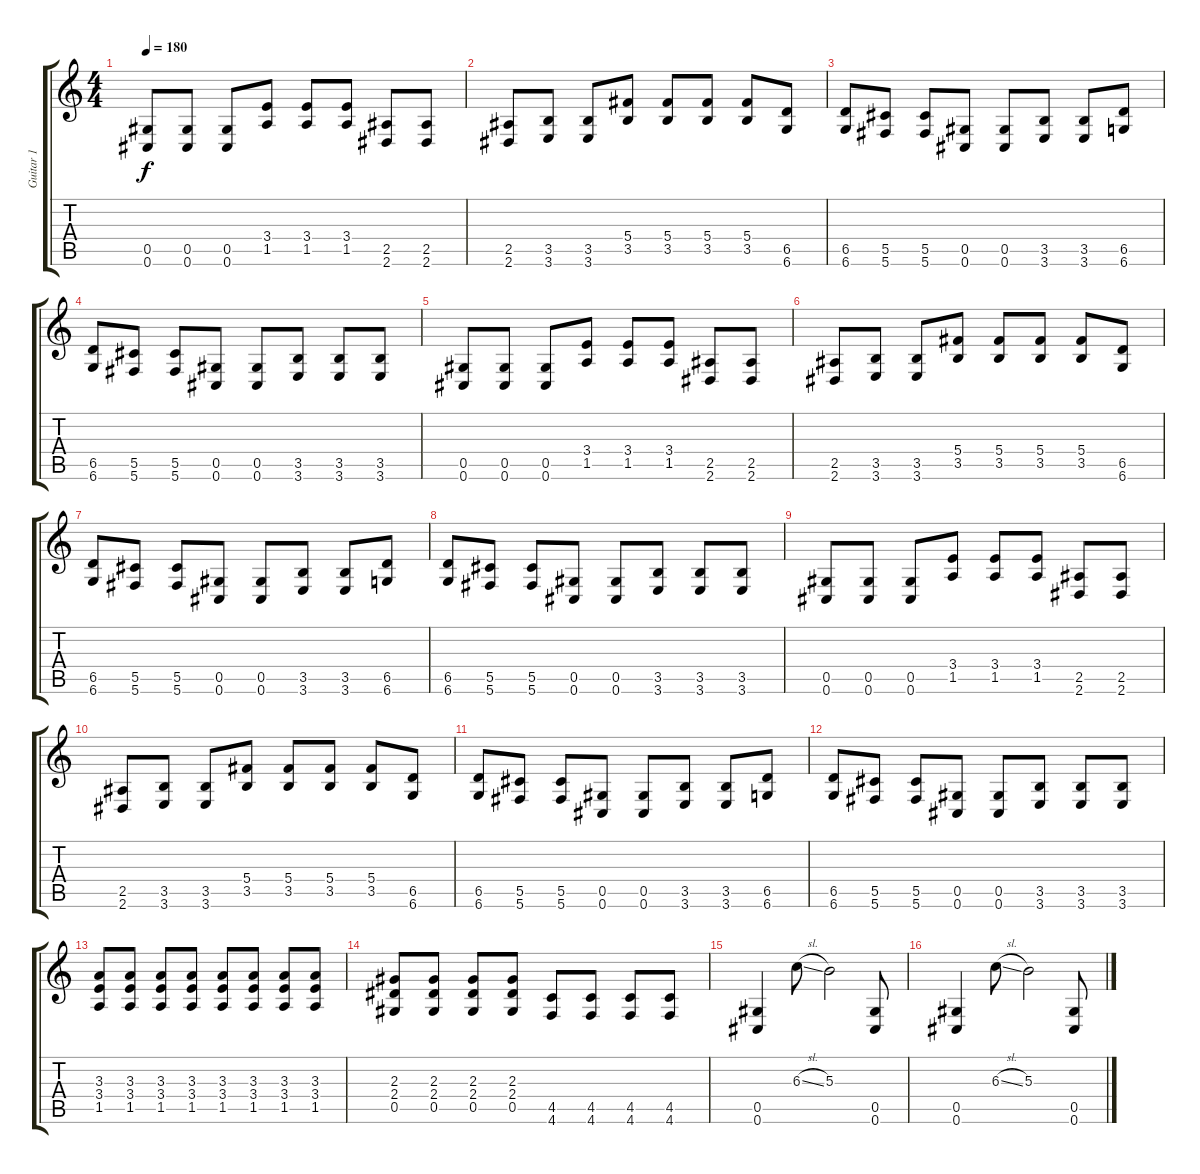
\track ("Guitar 1" "Guitar 1") {instrument distortionguitar}
\staff {score tabs}
\tuning (Eb4 Bb3 Gb3 Db3 Ab2 Db2) {hide}
\ts (4 4)
\tempo 180
\clef g2
\ks c
(0.5 0.6).8{dy f} (0.5 0.6).8 (0.5 0.6).8 (3.4 1.5).8 (3.4 1.5).8 (3.4 1.5).8 (2.5 2.6).8 (2.5 2.6).8 |
(2.5 2.6).8 (3.5 3.6).8 (3.5 3.6).8 (5.4 3.5).8 (5.4 3.5).8 (5.4 3.5).8 (5.4 3.5).8 (6.5 6.6).8 |
(6.5 6.6).8 (5.5 5.6).8 (5.5 5.6).8 (0.5 0.6).8 (0.5 0.6).8 (3.5 3.6).8 (3.5 3.6).8 (6.5 6.6).8 |
(6.5 6.6).8 (5.5 5.6).8 (5.5 5.6).8 (0.5 0.6).8 (0.5 0.6).8 (3.5 3.6).8 (3.5 3.6).8 (3.5 3.6).8 |
(0.5 0.6).8 (0.5 0.6).8 (0.5 0.6).8 (3.4 1.5).8 (3.4 1.5).8 (3.4 1.5).8 (2.5 2.6).8 (2.5 2.6).8 |
(2.5 2.6).8 (3.5 3.6).8 (3.5 3.6).8 (5.4 3.5).8 (5.4 3.5).8 (5.4 3.5).8 (5.4 3.5).8 (6.5 6.6).8 |
(6.5 6.6).8 (5.5 5.6).8 (5.5 5.6).8 (0.5 0.6).8 (0.5 0.6).8 (3.5 3.6).8 (3.5 3.6).8 (6.5 6.6).8 |
(6.5 6.6).8 (5.5 5.6).8 (5.5 5.6).8 (0.5 0.6).8 (0.5 0.6).8 (3.5 3.6).8 (3.5 3.6).8 (3.5 3.6).8 |
(0.5 0.6).8 (0.5 0.6).8 (0.5 0.6).8 (3.4 1.5).8 (3.4 1.5).8 (3.4 1.5).8 (2.5 2.6).8 (2.5 2.6).8 |
(2.5 2.6).8 (3.5 3.6).8 (3.5 3.6).8 (5.4 3.5).8 (5.4 3.5).8 (5.4 3.5).8 (5.4 3.5).8 (6.5 6.6).8 |
(6.5 6.6).8 (5.5 5.6).8 (5.5 5.6).8 (0.5 0.6).8 (0.5 0.6).8 (3.5 3.6).8 (3.5 3.6).8 (6.5 6.6).8 |
(6.5 6.6).8 (5.5 5.6).8 (5.5 5.6).8 (0.5 0.6).8 (0.5 0.6).8 (3.5 3.6).8 (3.5 3.6).8 (3.5 3.6).8 |
(3.3 3.4 1.5).8 (3.3 3.4 1.5).8 (3.3 3.4 1.5).8 (3.3 3.4 1.5).8 (3.3 3.4 1.5).8 (3.3 3.4 1.5).8 (3.3 3.4 1.5).8 (3.3 3.4 1.5).8 |
(2.3 2.4 0.5).8 (2.3 2.4 0.5).8 (2.3 2.4 0.5).8 (2.3 2.4 0.5).8 (4.5 4.6).8 (4.5 4.6).8 (4.5 4.6).8 (4.5 4.6).8 |
(0.5 0.6).4 6.3{sl}.8 5.3.2 (0.5 0.6).8 |
(0.5 0.6).4 6.3{sl}.8 5.3.2 (0.5 0.6).8
